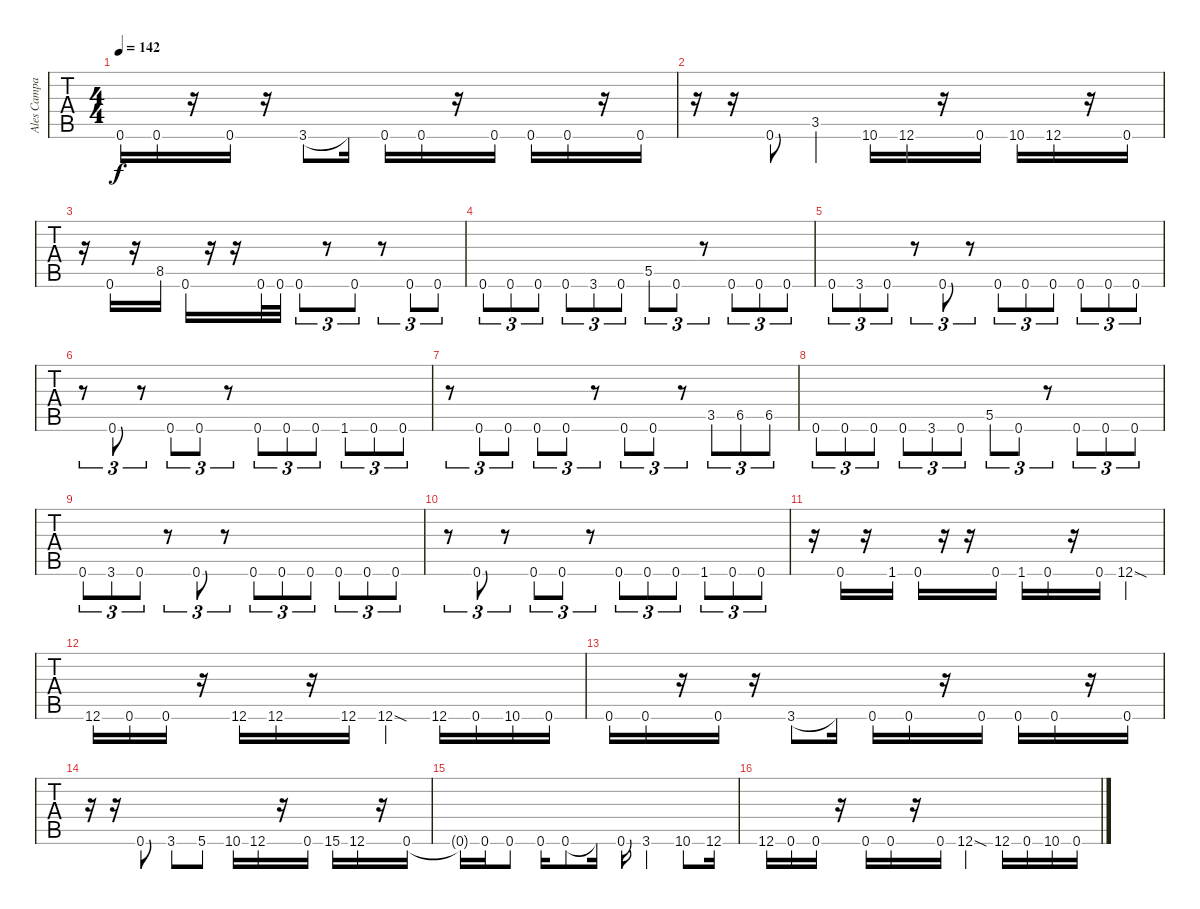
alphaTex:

\track ("Ales Campanelli" "Ales Campa") {instrument electricbasspick}
\staff {tabs}
\tuning (C3 G2 Eb2 Bb1 F1 Bb0) {hide}
\ts (4 4)
\tempo 142
\clef f4
\ks c
0.6.16{dy f} 0.6.16 r.16 0.6.16 r.16 3.6.8 3.6{t}.16 0.6.16 0.6.16 r.16 0.6.16 0.6.16 0.6.16 r.16 0.6.16 |
r.16 r.16 0.6.8 3.5.4 10.6.16 12.6.16 r.16 0.6.16 10.6.16 12.6.16 r.16 0.6.16 |
r.16 0.6.16 r.16 8.5.16 0.6.16 r.16 r.16 0.6.32 0.6.32 0.6.8{tu (3 2)} r.8{tu (3 2)} 0.6.8{tu (3 2)} r.8{tu (3 2)} 0.6.8{tu (3 2)} 0.6.8{tu (3 2)} |
0.6.8{tu (3 2)} 0.6.8{tu (3 2)} 0.6.8{tu (3 2)} 0.6.8{tu (3 2)} 3.6.8{tu (3 2)} 0.6.8{tu (3 2)} 5.5.8{tu (3 2)} 0.6.8{tu (3 2)} r.8{tu (3 2)} 0.6.8{tu (3 2)} 0.6.8{tu (3 2)} 0.6.8{tu (3 2)} |
0.6.8{tu (3 2)} 3.6.8{tu (3 2)} 0.6.8{tu (3 2)} r.8{tu (3 2)} 0.6.8{tu (3 2)} r.8{tu (3 2)} 0.6.8{tu (3 2)} 0.6.8{tu (3 2)} 0.6.8{tu (3 2)} 0.6.8{tu (3 2)} 0.6.8{tu (3 2)} 0.6.8{tu (3 2)} |
r.8{tu (3 2)} 0.6.8{tu (3 2)} r.8{tu (3 2)} 0.6.8{tu (3 2)} 0.6.8{tu (3 2)} r.8{tu (3 2)} 0.6.8{tu (3 2)} 0.6.8{tu (3 2)} 0.6.8{tu (3 2)} 1.6.8{tu (3 2)} 0.6.8{tu (3 2)} 0.6.8{tu (3 2)} |
r.8{tu (3 2)} 0.6.8{tu (3 2)} 0.6.8{tu (3 2)} 0.6.8{tu (3 2)} 0.6.8{tu (3 2)} r.8{tu (3 2)} 0.6.8{tu (3 2)} 0.6.8{tu (3 2)} r.8{tu (3 2)} 3.5.8{tu (3 2)} 6.5.8{tu (3 2)} 6.5.8{tu (3 2)} |
0.6.8{tu (3 2)} 0.6.8{tu (3 2)} 0.6.8{tu (3 2)} 0.6.8{tu (3 2)} 3.6.8{tu (3 2)} 0.6.8{tu (3 2)} 5.5.8{tu (3 2)} 0.6.8{tu (3 2)} r.8{tu (3 2)} 0.6.8{tu (3 2)} 0.6.8{tu (3 2)} 0.6.8{tu (3 2)} |
0.6.8{tu (3 2)} 3.6.8{tu (3 2)} 0.6.8{tu (3 2)} r.8{tu (3 2)} 0.6.8{tu (3 2)} r.8{tu (3 2)} 0.6.8{tu (3 2)} 0.6.8{tu (3 2)} 0.6.8{tu (3 2)} 0.6.8{tu (3 2)} 0.6.8{tu (3 2)} 0.6.8{tu (3 2)} |
r.8{tu (3 2)} 0.6.8{tu (3 2)} r.8{tu (3 2)} 0.6.8{tu (3 2)} 0.6.8{tu (3 2)} r.8{tu (3 2)} 0.6.8{tu (3 2)} 0.6.8{tu (3 2)} 0.6.8{tu (3 2)} 1.6.8{tu (3 2)} 0.6.8{tu (3 2)} 0.6.8{tu (3 2)} |
r.16 0.6.16 r.16 1.6.16 0.6.16 r.16 r.16 0.6.16 1.6.16 0.6.16 r.16 0.6.16 12.6{sod}.4 |
12.6.16 0.6.16 0.6.16 r.16 12.6.16 12.6.16 r.16 12.6.16 12.6{sod}.4 12.6.16 0.6.16 10.6.16 0.6.16 |
0.6.16 0.6.16 r.16 0.6.16 r.16 3.6.8 3.6{t}.16 0.6.16 0.6.16 r.16 0.6.16 0.6.16 0.6.16 r.16 0.6.16 |
r.16 r.16 0.6.8 3.6.8 5.6.8 10.6.16 12.6.16 r.16 0.6.16 15.6.16 12.6.16 r.16 0.6.16 |
0.6{t}.16 0.6.16 0.6.8 0.6.16 0.6.8 0.6{t}.16 0.6.16 3.6.4 10.6.8 12.6.16 |
12.6.16 0.6.16 0.6.16 r.16 0.6.16 0.6.16 r.16 0.6.16 12.6{sod}.4 12.6.16 0.6.16 10.6.16 0.6.16
